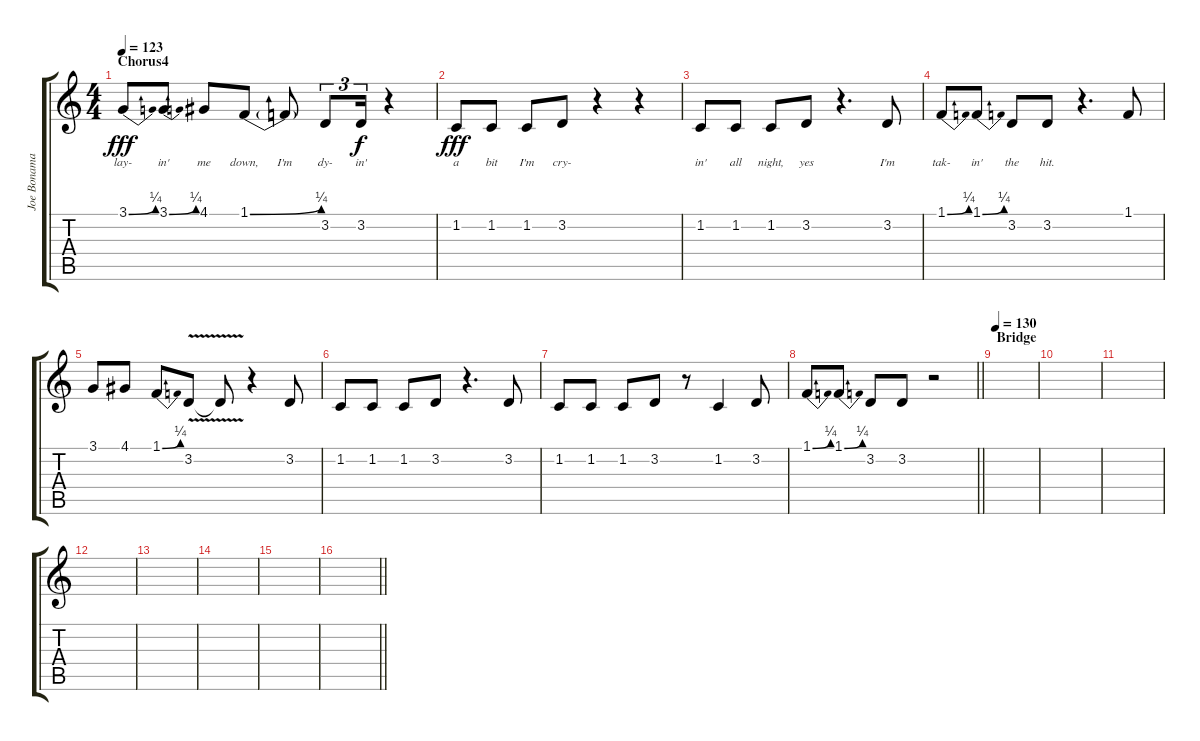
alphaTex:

\track ("Joe Bonamassa - Vocals" "Joe Bonama") {instrument altosax}
\staff {score tabs}
\tuning (E4 B3 G3 D3 A2 E2) {hide}
\ts (4 4)
\section ("" "Chorus4")
\tempo 123
\clef g2
\ks c
3.1{be (bend 0 0 60 1)}.8{lyrics (0 "lay-") lyrics (1 "") lyrics (2 "") lyrics (3 "") lyrics (4 "") dy fff} 3.1{be (bend 0 0 60 1)}.8{lyrics (0 "in'") lyrics (1 "") lyrics (2 "") lyrics (3 "") lyrics (4 "")} 4.1.8{lyrics (0 "me") lyrics (1 "") lyrics (2 "") lyrics (3 "") lyrics (4 "")} 1.1{be (bend 0 0 60 1)}.8{lyrics (0 "down,") lyrics (1 "") lyrics (2 "") lyrics (3 "") lyrics (4 "")} 1.1{t}.8{lyrics (0 "I'm") lyrics (1 "") lyrics (2 "") lyrics (3 "") lyrics (4 "")} 3.2.8{tu (3 2) lyrics (0 "dy-") lyrics (1 "") lyrics (2 "") lyrics (3 "") lyrics (4 "")} 3.2.16{tu (3 2) lyrics (0 "in'") lyrics (1 "") lyrics (2 "") lyrics (3 "") lyrics (4 "") dy f} r.4 |
1.2.8{lyrics (0 "a") lyrics (1 "") lyrics (2 "") lyrics (3 "") lyrics (4 "") dy fff} 1.2.8{lyrics (0 "bit") lyrics (1 "") lyrics (2 "") lyrics (3 "") lyrics (4 "")} 1.2.8{lyrics (0 "I'm") lyrics (1 "") lyrics (2 "") lyrics (3 "") lyrics (4 "")} 3.2.8{lyrics (0 "cry-") lyrics (1 "") lyrics (2 "") lyrics (3 "") lyrics (4 "")} r.4 r.4 |
1.2.8{lyrics (0 "in'") lyrics (1 "") lyrics (2 "") lyrics (3 "") lyrics (4 "")} 1.2.8{lyrics (0 "all") lyrics (1 "") lyrics (2 "") lyrics (3 "") lyrics (4 "")} 1.2.8{lyrics (0 "night,") lyrics (1 "") lyrics (2 "") lyrics (3 "") lyrics (4 "")} 3.2.8{lyrics (0 "yes") lyrics (1 "") lyrics (2 "") lyrics (3 "") lyrics (4 "")} r.4{d} 3.2.8{lyrics (0 "I'm") lyrics (1 "") lyrics (2 "") lyrics (3 "") lyrics (4 "")} |
1.1{be (bend 0 0 60 1)}.8{lyrics (0 "tak-") lyrics (1 "") lyrics (2 "") lyrics (3 "") lyrics (4 "")} 1.1{be (bend 0 0 60 1)}.8{lyrics (0 "in'") lyrics (1 "") lyrics (2 "") lyrics (3 "") lyrics (4 "")} 3.2.8{lyrics (0 "the") lyrics (1 "") lyrics (2 "") lyrics (3 "") lyrics (4 "")} 3.2.8{lyrics (0 "hit.") lyrics (1 "") lyrics (2 "") lyrics (3 "") lyrics (4 "")} r.4{d} 1.1.8 |
3.1.8 4.1.8 1.1{be (bend 0 0 60 1)}.8 3.2{v}.8 3.2{t}.8 r.4 3.2.8 |
1.2.8 1.2.8 1.2.8 3.2.8 r.4{d} 3.2.8 |
1.2.8 1.2.8 1.2.8 3.2.8 r.8 1.2.4 3.2.8 |
\barLineRight lightlight
1.1{be (bend 0 0 60 1)}.8 1.1{be (bend 0 0 60 1)}.8 3.2.8 3.2.8 r.2 |
\section ("" "Bridge")
\tempo 130
|
|
|
|
|
|
|
\barLineRight lightlight
